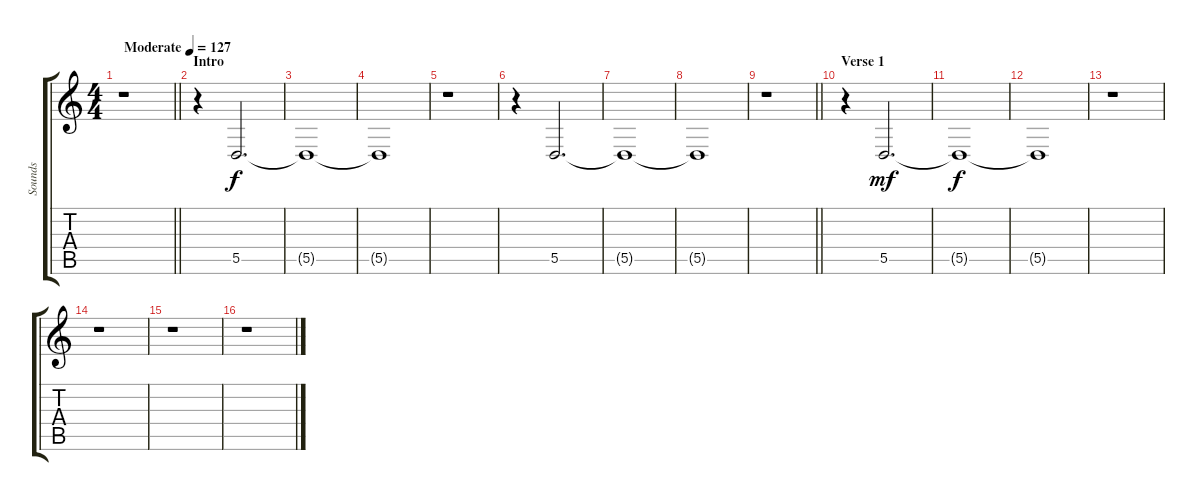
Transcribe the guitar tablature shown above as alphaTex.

\track ("Sounds" "Sounds") {instrument seashore}
\staff {score tabs}
\tuning (E4 B3 G3 D3 A2 E2) {hide}
\ts (4 4)
\tempo (127 "Moderate")
\clef g2
\barLineRight lightlight
\ks c
r.1{dy f instrument seashore} |
\section ("" "Intro")
r.4 5.5.2{d} |
5.5{t}.1 |
5.5{t}.1 |
r.1 |
r.4 5.5.2{d} |
5.5{t}.1 |
5.5{t}.1 |
\barLineRight lightlight
r.1 |
\section ("" "Verse 1")
r.4 5.5.2{d dy mf balance 12} |
5.5{t}.1{dy f} |
5.5{t}.1 |
r.1 |
r.1 |
r.1 |
r.1
